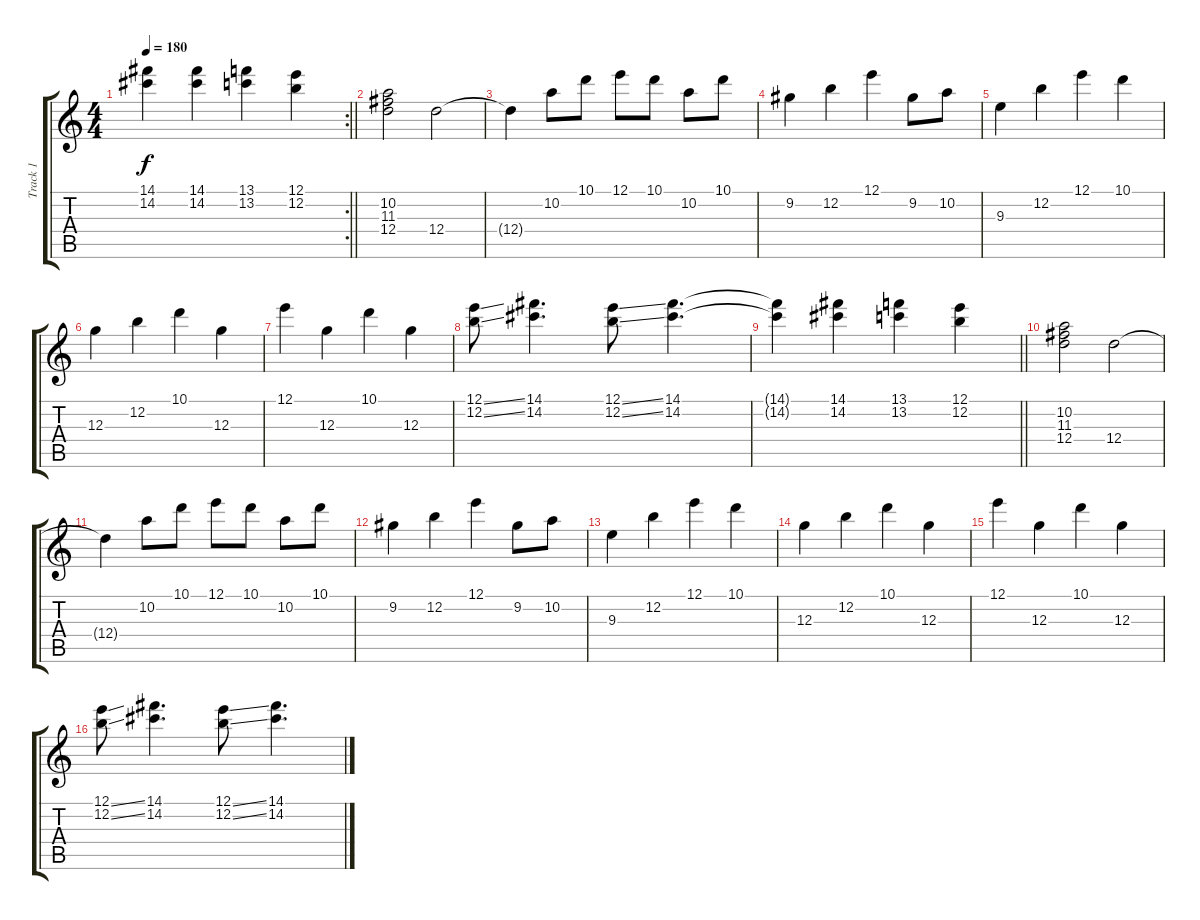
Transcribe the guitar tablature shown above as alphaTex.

\track ("Track 1" "Track 1") {instrument distortionguitar}
\staff {score tabs}
\tuning (E4 B3 G3 D3 A2 E2) {hide}
\rc 2
\ts (4 4)
\tempo 180
\clef g2
\barLineRight lightlight
\ks c
(14.1{t} 14.2{t}).4{dy f} (14.1 14.2).4 (13.1 13.2).4 (12.1 12.2).4 |
(10.2 11.3 12.4).2 12.4.2 |
12.4{t}.4 10.2.8 10.1.8 12.1.8 10.1.8 10.2.8 10.1.8 |
9.2.4 12.2.4 12.1.4 9.2.8 10.2.8 |
9.3.4 12.2.4 12.1.4 10.1.4 |
12.3.4 12.2.4 10.1.4 12.3.4 |
12.1.4 12.3.4 10.1.4 12.3.4 |
(12.1{ss} 12.2{ss}).8 (14.1 14.2).4{d} (12.1{ss} 12.2{ss}).8 (14.1 14.2).4{d} |
\barLineRight lightlight
(14.1{t} 14.2{t}).4 (14.1 14.2).4 (13.1 13.2).4 (12.1 12.2).4 |
(10.2 11.3 12.4).2 12.4.2 |
12.4{t}.4 10.2.8 10.1.8 12.1.8 10.1.8 10.2.8 10.1.8 |
9.2.4 12.2.4 12.1.4 9.2.8 10.2.8 |
9.3.4 12.2.4 12.1.4 10.1.4 |
12.3.4{volume 1} 12.2.4 10.1.4 12.3.4 |
12.1.4 12.3.4 10.1.4 12.3.4 |
(12.1{ss} 12.2{ss}).8 (14.1 14.2).4{d} (12.1{ss} 12.2{ss}).8 (14.1 14.2).4{d}
